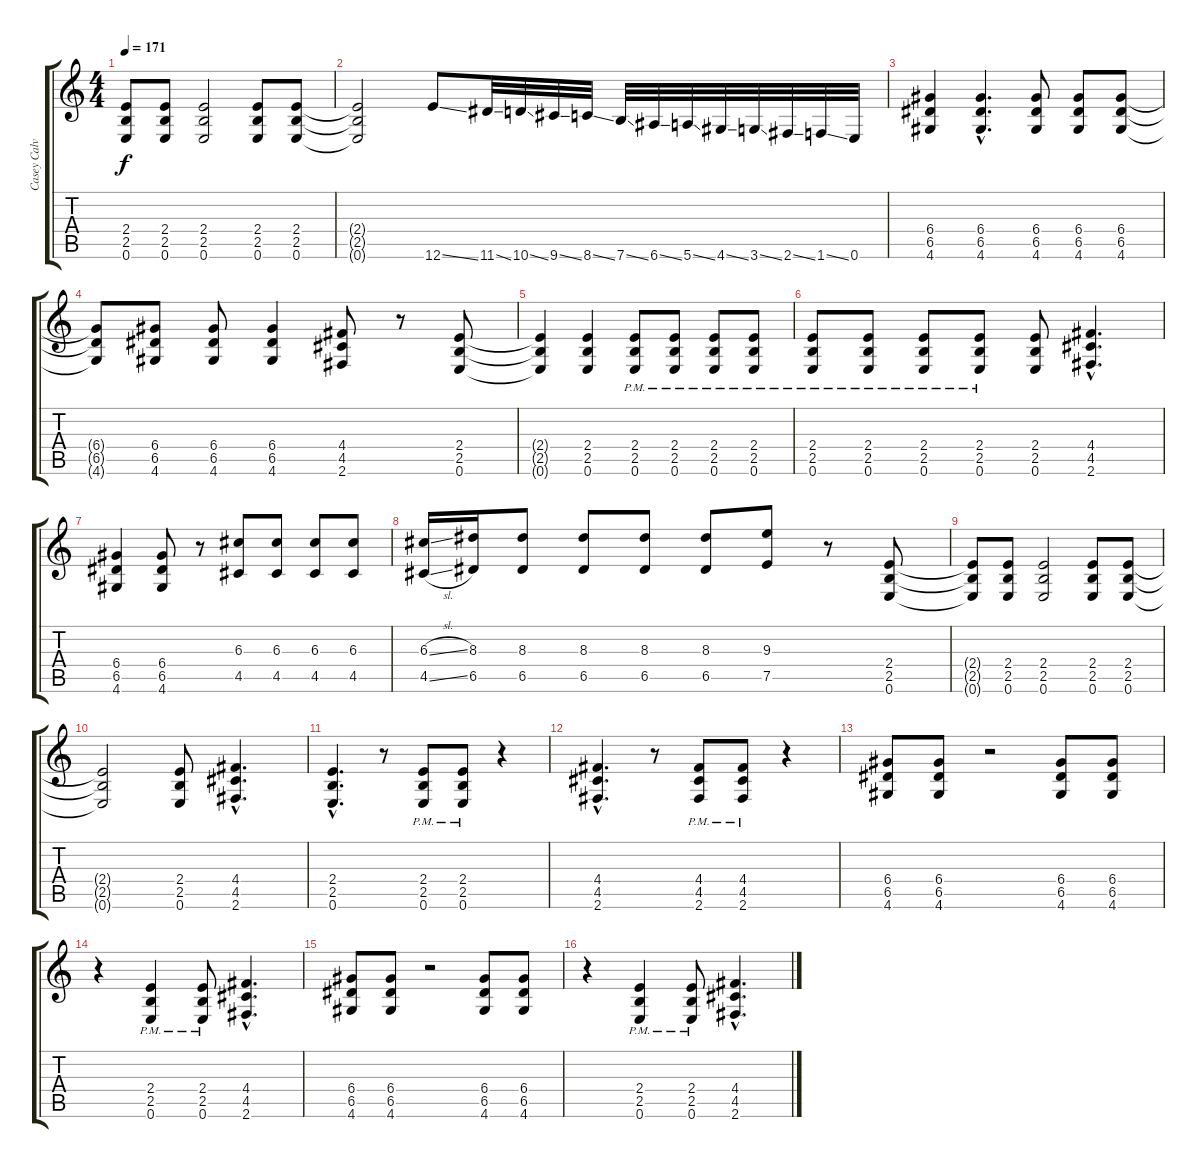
\track ("Casey Calvert (Guitar)" "Casey Calv") {instrument electricguitarjazz}
\staff {score tabs}
\tuning (E4 B3 G3 D3 A2 E2) {hide}
\ts (4 4)
\tempo 171
\clef g2
\ks c
(2.4{t} 2.5{t} 0.6{t}).8{dy f} (2.4 2.5 0.6).8 (2.4 2.5 0.6).2 (2.4 2.5 0.6).8 (2.4 2.5 0.6).8 |
(2.4{t} 2.5{t} 0.6{t}).2 12.6{ss}.8 11.6{ss}.32 10.6{ss}.32 9.6{ss}.32 8.6{ss}.32 7.6{ss}.32 6.6{ss}.32 5.6{ss}.32 4.6{ss}.32 3.6{ss}.32 2.6{ss}.32 1.6{ss}.32 0.6.32 |
(6.4 6.5 4.6).4 (6.4{hac} 6.5{hac} 4.6{hac}).4{d} (6.4 6.5 4.6).8 (6.4 6.5 4.6).8 (6.4 6.5 4.6).8 |
(6.4{t} 6.5{t} 4.6{t}).8 (6.4 6.5 4.6).8 (6.4 6.5 4.6).8 (6.4 6.5 4.6).4 (4.4 4.5 2.6).8 r.8 (2.4 2.5 0.6).8 |
(2.4{t} 2.5{t} 0.6{t}).4 (2.4 2.5 0.6).4 (2.4{pm} 2.5{pm} 0.6{pm}).8 (2.4{pm} 2.5{pm} 0.6{pm}).8 (2.4{pm} 2.5{pm} 0.6{pm}).8 (2.4{pm} 2.5{pm} 0.6{pm}).8 |
(2.4{pm} 2.5{pm} 0.6{pm}).8 (2.4{pm} 2.5{pm} 0.6{pm}).8 (2.4{pm} 2.5{pm} 0.6{pm}).8 (2.4{pm} 2.5{pm} 0.6{pm}).8 (2.4 2.5 0.6).8 (4.4{hac} 4.5{hac} 2.6{hac}).4{d} |
(6.4 6.5 4.6).4 (6.4 6.5 4.6).8 r.8 (6.3 4.5).8 (6.3 4.5).8 (6.3 4.5).8 (6.3 4.5).8 |
(6.3{sl} 4.5{sl}).16 (8.3 6.5).16 (8.3 6.5).8 (8.3 6.5).8 (8.3 6.5).8 (8.3 6.5).8 (9.3 7.5).8 r.8 (2.4 2.5 0.6).8 |
(2.4{t} 2.5{t} 0.6{t}).8 (2.4 2.5 0.6).8 (2.4 2.5 0.6).2 (2.4 2.5 0.6).8 (2.4 2.5 0.6).8 |
(2.4{t} 2.5{t} 0.6{t}).2 (2.4 2.5 0.6).8 (4.4{hac} 4.5{hac} 2.6{hac}).4{d} |
(2.4{hac} 2.5{hac} 0.6{hac}).4{d} r.8 (2.4{pm} 2.5{pm} 0.6{pm}).8 (2.4{pm} 2.5{pm} 0.6{pm}).8 r.4 |
(4.4{hac} 4.5{hac} 2.6{hac}).4{d} r.8 (4.4{pm} 4.5{pm} 2.6{pm}).8 (4.4{pm} 4.5{pm} 2.6{pm}).8 r.4 |
(6.4 6.5 4.6).8 (6.4 6.5 4.6).8 r.2 (6.4 6.5 4.6).8 (6.4 6.5 4.6).8 |
r.4 (2.4{pm} 2.5{pm} 0.6{pm}).4 (2.4{pm} 2.5{pm} 0.6{pm}).8 (4.4{hac} 4.5{hac} 2.6{hac}).4{d} |
(6.4 6.5 4.6).8 (6.4 6.5 4.6).8 r.2 (6.4 6.5 4.6).8 (6.4 6.5 4.6).8 |
r.4 (2.4{pm} 2.5{pm} 0.6{pm}).4 (2.4{pm} 2.5{pm} 0.6{pm}).8 (4.4{hac} 4.5{hac} 2.6{hac}).4{d}
